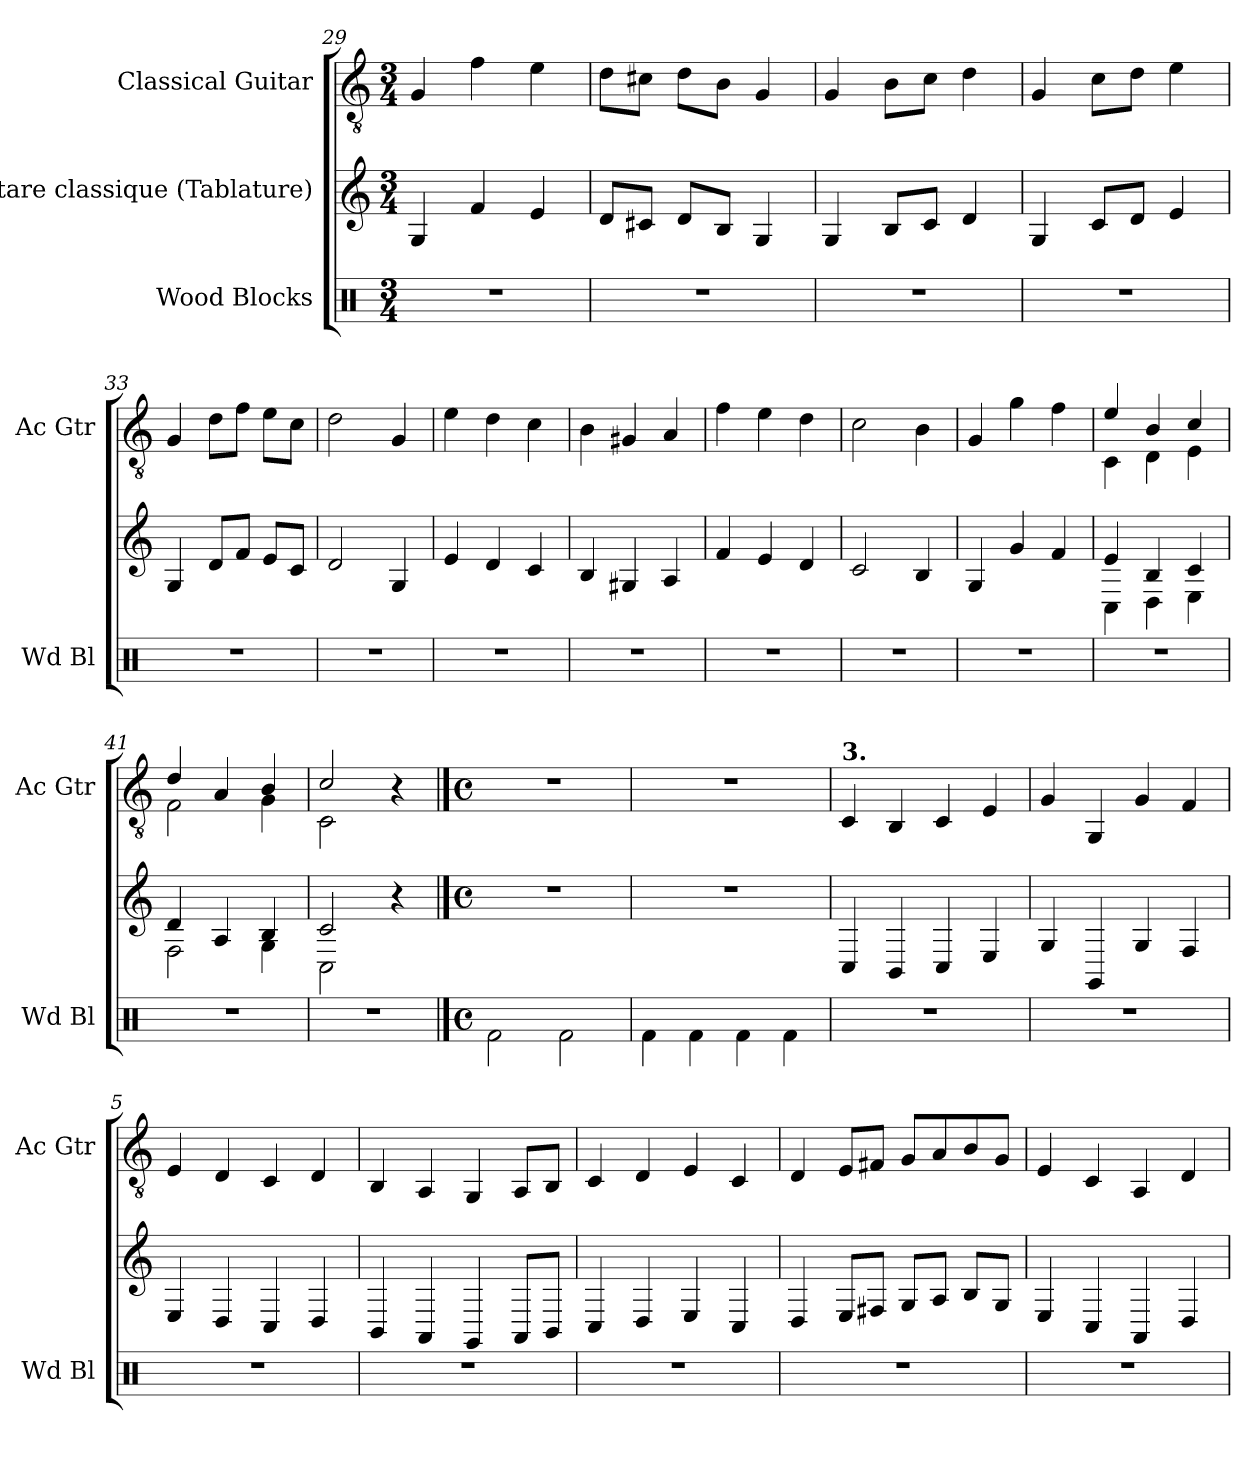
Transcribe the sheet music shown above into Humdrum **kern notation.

**kern	**kern	**kern
*part3	*part2	*part1
*staff3	*staff2	*staff1
*I"Wood Blocks	*I"Guitare classique (Tablature)	*I"Classical Guitar
*I'Wd Bl	*	*I'Ac Gtr
*clefX	*	*clefGv2
*k[]	*k[]	*k[]
*M3/4	*M3/4	*M3/4
=29	=29	=29
2.r	4G	4G/
.	4f	4f\
.	4e	4e\
=30	=30	=30
2.r	8dL	8d\L
.	8c#XJ	8c#X\J
.	8dL	8d\L
.	8BJ	8B\J
.	4G	4G/
=31	=31	=31
2.r	4G	4G/
.	8BL	8B\L
.	8cJ	8c\J
.	4d	4d\
=32	=32	=32
2.r	4G	4G/
.	8cL	8c\L
.	8dJ	8d\J
.	4e	4e\
!!LO:PB:g=z
=33	=33	=33
2.r	4G	4G/
.	8dL	8d\L
.	8fJ	8f\J
.	8eL	8e\L
.	8cJ	8c\J
=34	=34	=34
2.r	2d	2d\
.	4G	4G/
=35	=35	=35
2.r	4e	4e\
.	4d	4d\
.	4c	4c\
=36	=36	=36
2.r	4B	4B\
.	4G#X	4G#X/
.	4A	4A/
=37	=37	=37
2.r	4f	4f\
.	4e	4e\
.	4d	4d\
=38	=38	=38
2.r	2c	2c\
.	4B	4B\
=39	=39	=39
2.r	4G	4G/
.	4g	4g\
.	4f	4f\
=40	=40	=40
*	*^	*^
2.r	4e	4C	4e/	4C<\
.	4B	4D	4B/	4D\
.	4c	4E	4c/	4E<\
=41	=41	=41	=41	=41
2.r	4d	2F	4d/	2F<\
.	4A	.	4A/	.
.	4B	4G	4B/	4G\
=42	=42	=42	=42	=42
2.r	2c	2C	2c/	2C<\
.	4r	4ryy	4r	4ryy
*	*v	*v	*	*
*	*	*v	*v
!!LO:LB:g=z
==1	==1	==1
*stria1	*stria6	*
*M4/4	*M4/4	*M4/4
*met(c)	*met(c)	*met(c)
*	*	*MM160
2Rf\	1r	1r
2Rf\	.	.
=2	=2	=2
4Rf\	1r	1r
4Rf\	.	.
4Rf\	.	.
4Rf\	.	.
=3	=3	=3
*	*	*MM160
!	!	!LO:TX:a:B:t=3.
1r	4C	4C/
.	4BB	4BB/
.	4C	4C/
.	4E	4E/
=4	=4	=4
1r	4G	4G/
.	4GG	4GG/
.	4G	4G/
.	4F	4F/
=5	=5	=5
1r	4E	4E/
.	4D	4D/
.	4C	4C/
.	4D	4D/
=6	=6	=6
1r	4BB	4BB/
.	4AA	4AA/
.	4GG	4GG/
.	8AAL	8AA/L
.	8BBJ	8BB/J
=7	=7	=7
1r	4C	4C/
.	4D	4D/
.	4E	4E/
.	4C	4C/
=8	=8	=8
1r	4D	4D/
.	8EL	8E/L
.	8F#XJ	8F#X/J
.	8GL	8G/L
.	8AJ	8A/
.	8BL	8B/
.	8GJ	8G/J
!!LO:LB:g=z
=9	=9	=9
1r	4E	4E/
.	4C	4C/
.	4AA	4AA/
.	4D	4D/
=	=	=
*-	*-	*-
